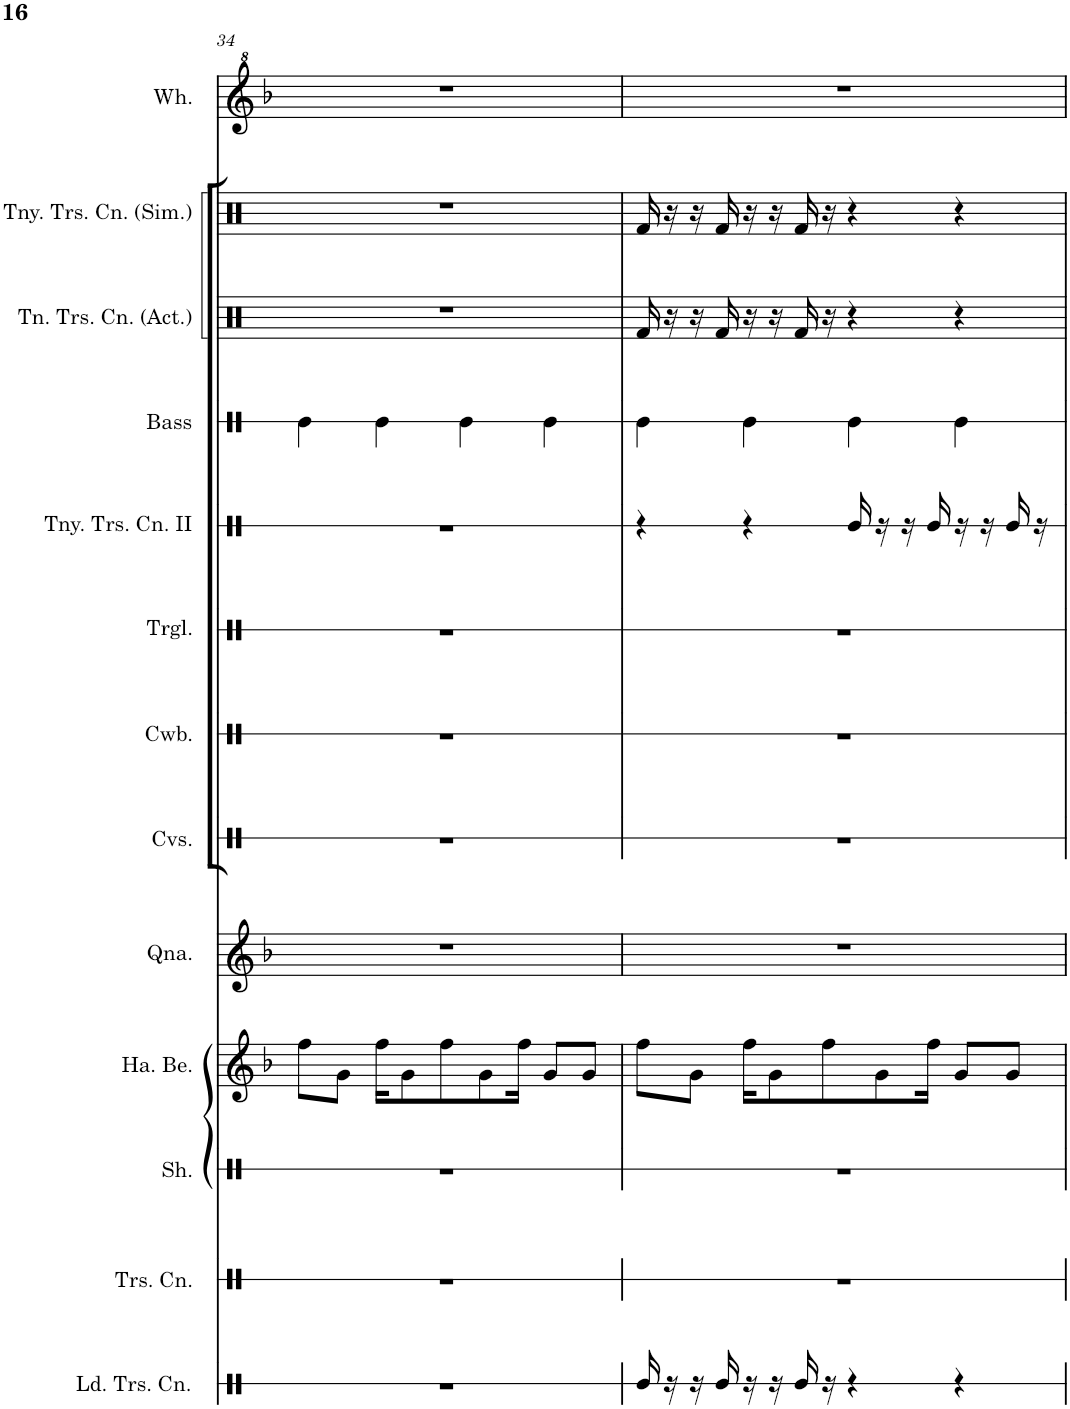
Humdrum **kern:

**kern	**kern	**kern	**kern	**kern	**kern	**kern	**kern	**kern	**kern	**kern	**kern	**kern
*part13	*part12	*part11	*part10	*part9	*part8	*part7	*part6	*part5	*part4	*part3	*part2	*part1
*staff13	*staff12	*staff11	*staff10	*staff9	*staff8	*staff7	*staff6	*staff5	*staff4	*staff3	*staff2	*staff1
*I"Lidded Trash Can	*I"Trash Can	*I"Shaker	*I"Hand Bells	*I"Quinoa	*I"Claves	*I"Cowbell	*I"Triangle	*I"Tiny Trash Can II	*I"Bass Drum	*I"Tiny Trash Can (Actual)	*I"Tiny Trash Can (Simplified)	*I"Whistle
*I'Ld. Trs. Cn.	*I'Trs. Cn.	*I'Sh.	*I'Ha. Be.	*I'Qna.	*I'Cvs.	*I'Cwb.	*I'Trgl.	*I'Tny. Trs. Cn. II	*I'Bass	*I'Tn. Trs. Cn. (Act.)	*I'Tny. Trs. Cn. (Sim.)	*I'Wh.
!!LO:PB:g=z
*clefX	*clefX	*clefX	*clefG2	*clefG2	*clefX	*clefX	*clefX	*clefX	*clefX	*clefX	*clefX	*clefG^2
*k[]	*k[]	*k[]	*k[b-]	*k[b-]	*k[]	*k[]	*k[]	*k[]	*k[]	*k[]	*k[]	*k[b-]
*M4/4	*M4/4	*M4/4	*M4/4	*M4/4	*M4/4	*M4/4	*M4/4	*M4/4	*M4/4	*M4/4	*M4/4	*M4/4
=34	=34	=34	=34	=34	=34	=34	=34	=34	=34	=34	=34	=34
1r	1r	1r	8ff\L	1r	1r	1r	1r	1r	4Re\	1r	1r	1r
.	.	.	8g\J	.	.	.	.	.	.	.	.	.
.	.	.	16ff\KL	.	.	.	.	.	4Re\	.	.	.
.	.	.	8g\	.	.	.	.	.	.	.	.	.
.	.	.	8ff\	.	.	.	.	.	.	.	.	.
.	.	.	.	.	.	.	.	.	4Re\	.	.	.
.	.	.	8g\	.	.	.	.	.	.	.	.	.
.	.	.	16ff\Jk	.	.	.	.	.	.	.	.	.
.	.	.	8g/L	.	.	.	.	.	4Re\	.	.	.
.	.	.	8g/J	.	.	.	.	.	.	.	.	.
=35	=35	=35	=35	=35	=35	=35	=35	=35	=35	=35	=35	=35
16Re/	1r	1r	8ff\L	1r	1r	1r	1r	4r	4Re\	16Rf/	16Rf/	1r
16r	.	.	.	.	.	.	.	.	.	16r	16r	.
16r	.	.	8g\J	.	.	.	.	.	.	16r	16r	.
16Re/	.	.	.	.	.	.	.	.	.	16Rf/	16Rf/	.
16r	.	.	16ff\KL	.	.	.	.	4r	4Re\	16r	16r	.
16r	.	.	8g\	.	.	.	.	.	.	16r	16r	.
16Re/	.	.	.	.	.	.	.	.	.	16Rf/	16Rf/	.
16r	.	.	8ff\	.	.	.	.	.	.	16r	16r	.
4r	.	.	.	.	.	.	.	16Re/	4Re\	4r	4r	.
.	.	.	8g\	.	.	.	.	16r	.	.	.	.
.	.	.	.	.	.	.	.	16r	.	.	.	.
.	.	.	16ff\Jk	.	.	.	.	16Re/	.	.	.	.
4r	.	.	8g/L	.	.	.	.	16r	4Re\	4r	4r	.
.	.	.	.	.	.	.	.	16r	.	.	.	.
.	.	.	8g/J	.	.	.	.	16Re/	.	.	.	.
.	.	.	.	.	.	.	.	16r	.	.	.	.
=	=	=	=	=	=	=	=	=	=	=	=	=
*-	*-	*-	*-	*-	*-	*-	*-	*-	*-	*-	*-	*-
